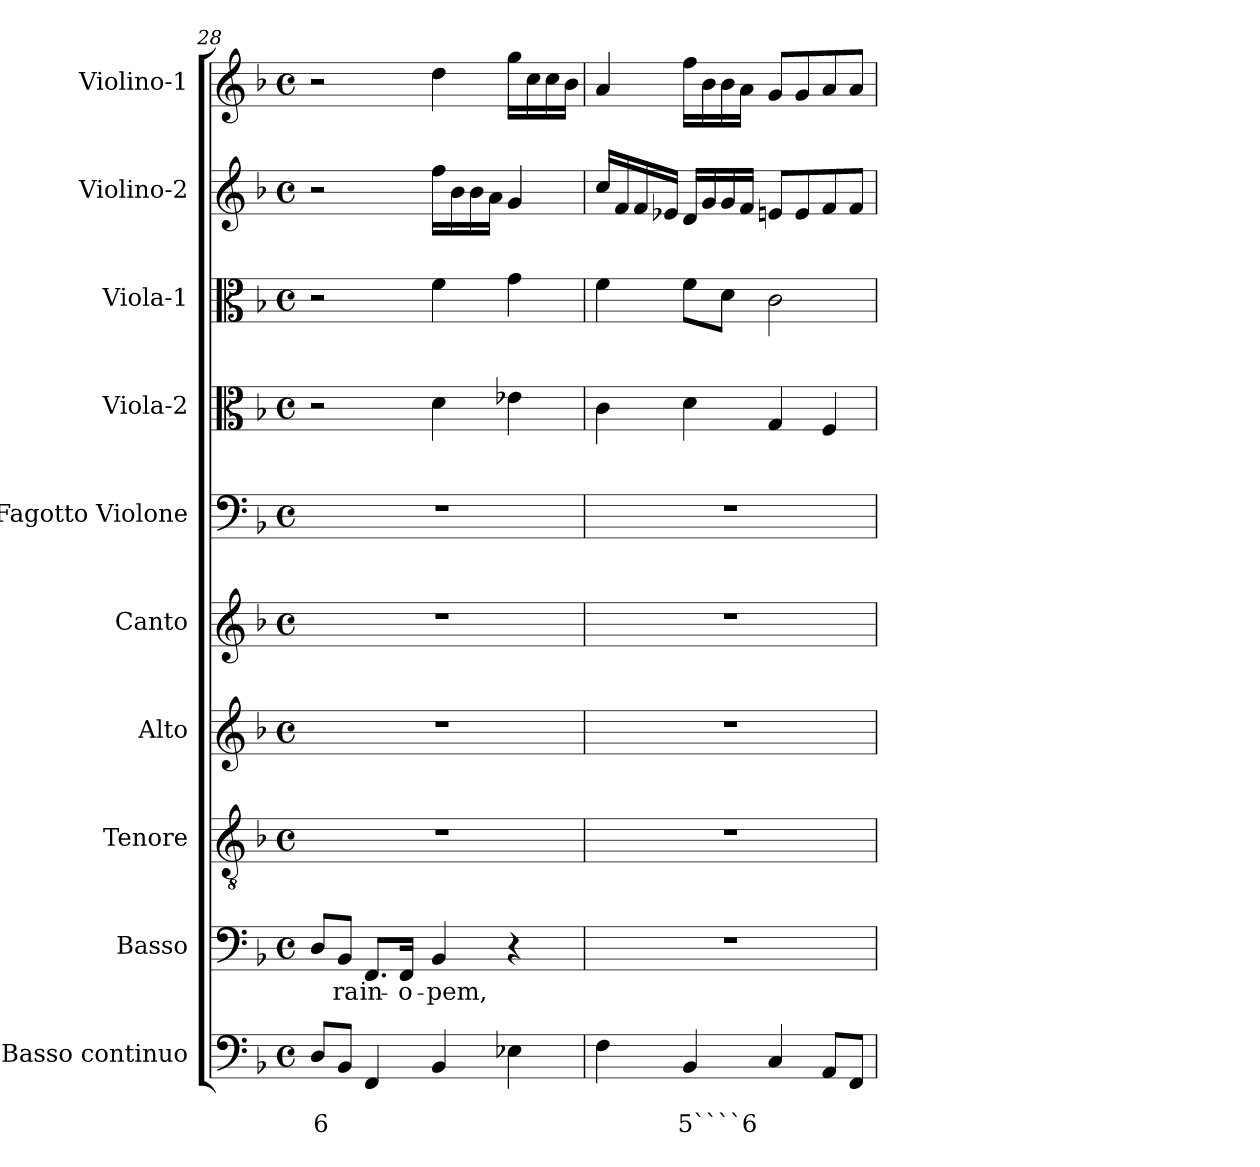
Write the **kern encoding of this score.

**kern	**text	**text	**kern	**text	**kern	**kern	**kern	**kern	**kern	**kern	**kern	**kern
*part10	*part10	*part10	*part9	*part9	*part8	*part7	*part6	*part5	*part4	*part3	*part2	*part1
*staff10	*staff10	*staff10	*staff9	*staff9	*staff8	*staff7	*staff6	*staff5	*staff4	*staff3	*staff2	*staff1
*I"Basso continuo	*	*	*I"Basso	*	*I"Tenore	*I"Alto	*I"Canto	*I"Fagotto Violone	*I"Viola-2	*I"Viola-1	*I"Violino-2	*I"Violino-1
*I'BC	*	*	*I'B	*	*I'T	*I'A	*I'C	*I'Fg	*I'Va2	*I'Va1	*I'Vi2	*I'Vi1
*clefF4	*	*	*clefF4	*	*clefGv2	*clefG2	*clefG2	*clefF4	*clefC3	*clefC3	*clefG2	*clefG2
*k[b-]	*	*	*k[b-]	*	*k[b-]	*k[b-]	*k[b-]	*k[b-]	*k[b-]	*k[b-]	*k[b-]	*k[b-]
*F:	*	*	*F:	*	*F:	*F:	*F:	*F:	*F:	*F:	*F:	*F:
*M4/4	*	*	*M4/4	*	*M4/4	*M4/4	*M4/4	*M4/4	*M4/4	*M4/4	*M4/4	*M4/4
*met(c)	*	*	*met(c)	*	*met(c)	*met(c)	*met(c)	*met(c)	*met(c)	*met(c)	*met(c)	*met(c)
=28	=28	=28	=28	=28	=28	=28	=28	=28	=28	=28	=28	=28
!	!	!LO:LY:b	!	!	!	!	!	!	!	!	!	!
8D/L	.	6	8D/L	.	1r	1r	1r	1r	2r	2r	2r	2r
!	!	!	!	!LO:LY:b	!	!	!	!	!	!	!	!
8BB-/J	.	.	8BB-/J	-ra	.	.	.	.	.	.	.	.
!	!	!	!	!LO:LY:b	!	!	!	!	!	!	!	!
4FF/	.	.	8.FF/L	in-	.	.	.	.	.	.	.	.
!	!	!	!	!LO:LY:b	!	!	!	!	!	!	!	!
.	.	.	16FF/Jk	-o-	.	.	.	.	.	.	.	.
!	!	!	!	!LO:LY:b	!	!	!	!	!	!	!	!
4BB-/	.	.	4BB-/	-pem,	.	.	.	.	4d\	4f\	16ff\LL	4dd\
.	.	.	.	.	.	.	.	.	.	.	16b-\	.
.	.	.	.	.	.	.	.	.	.	.	16b-\	.
.	.	.	.	.	.	.	.	.	.	.	16a\JJ	.
4E-X\	.	.	4r	.	.	.	.	.	4e-X\	4g\	4g/	16gg\LL
.	.	.	.	.	.	.	.	.	.	.	.	16cc\
.	.	.	.	.	.	.	.	.	.	.	.	16cc\
.	.	.	.	.	.	.	.	.	.	.	.	16b-\JJ
!!LO:LB:g=z
=29	=29	=29	=29	=29	=29	=29	=29	=29	=29	=29	=29	=29
4F\	.	.	1r	.	1r	1r	1r	1r	4c\	4f\	16cc/LL	4a/
.	.	.	.	.	.	.	.	.	.	.	16f/	.
.	.	.	.	.	.	.	.	.	.	.	16f/	.
.	.	.	.	.	.	.	.	.	.	.	16e-X/JJ	.
!	!	!LO:LY:b	!	!	!	!	!	!	!	!	!	!
4BB-/	.	5````6	.	.	.	.	.	.	4d\	8f\L	16d/LL	16ff\LL
.	.	.	.	.	.	.	.	.	.	.	16g/	16b-\
.	.	.	.	.	.	.	.	.	.	8d\J	16g/	16b-\
.	.	.	.	.	.	.	.	.	.	.	16f/JJ	16a\JJ
4C/	.	.	.	.	.	.	.	.	4G/	2c\	8en/L	8g/L
.	.	.	.	.	.	.	.	.	.	.	8e/	8g/
8AA/L	.	.	.	.	.	.	.	.	4F/	.	8f/	8a/
8FF/J	.	.	.	.	.	.	.	.	.	.	8f/J	8a/J
=	=	=	=	=	=	=	=	=	=	=	=	=
*-	*-	*-	*-	*-	*-	*-	*-	*-	*-	*-	*-	*-
